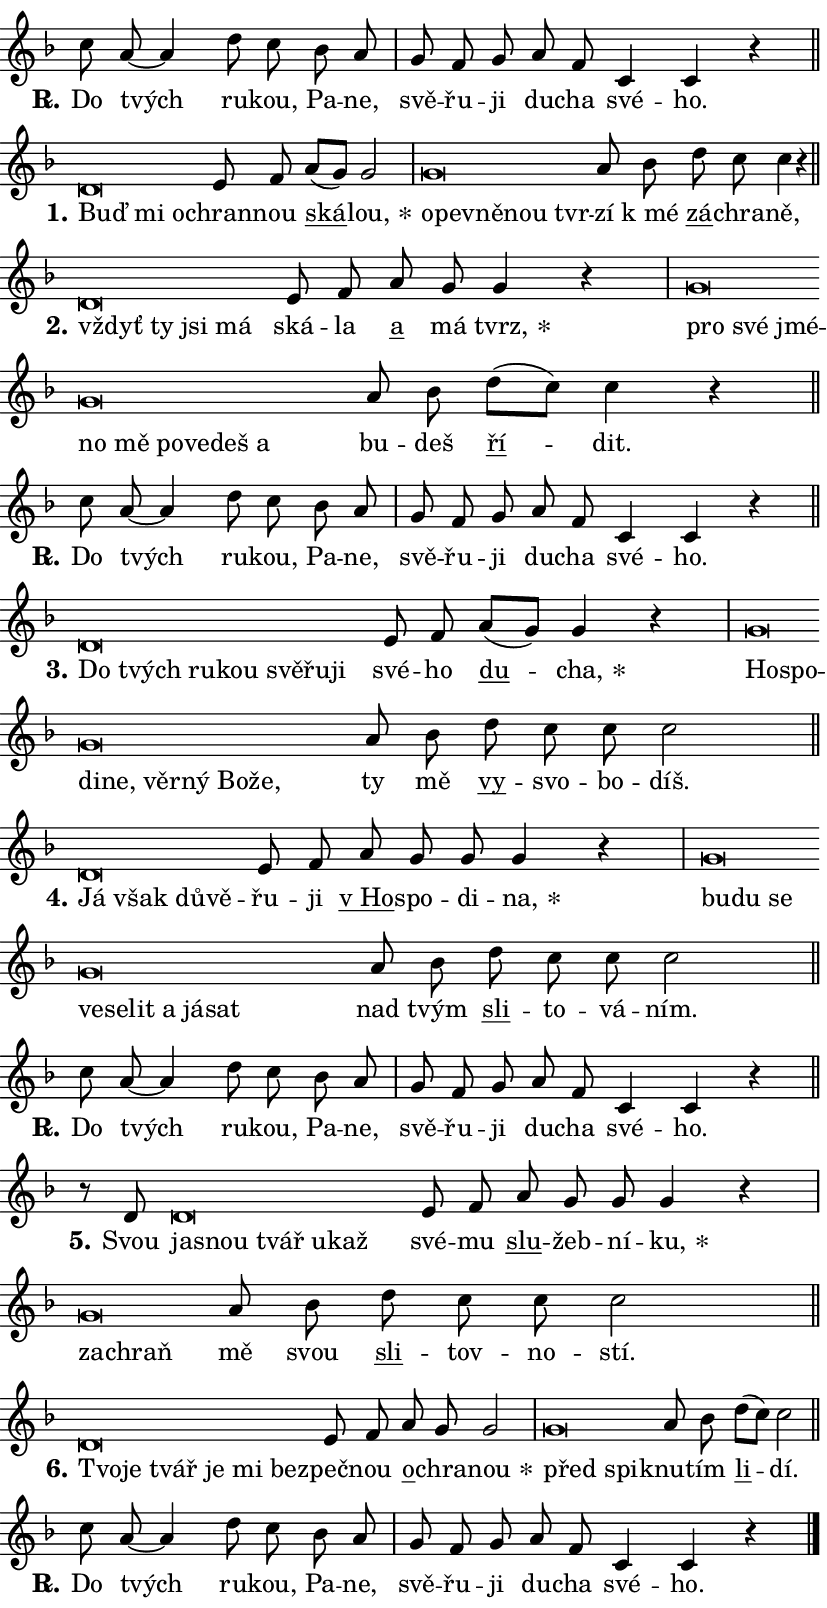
\version "2.24.0"
\header { tagline = "" }
\paper {
  indent = 0\cm
  top-margin = 0\cm
  right-margin = 0.13\cm % to fit lyric hyphens
  bottom-margin = 0\cm
  left-margin = 0\cm
  paper-width = 14\cm
  page-breaking = #ly:one-page-breaking
  system-system-spacing.basic-distance = #11
  score-system-spacing.basic-distance = #11
  ragged-last = ##f
}


%% Author: Thomas Morley
%% https://lists.gnu.org/archive/html/lilypond-user/2020-05/msg00002.html
#(define (line-position grob)
"Returns position of @var[grob} in current system:
   @code{'start}, if at first time-step
   @code{'end}, if at last time-step
   @code{'middle} otherwise
"
  (let* ((col (ly:item-get-column grob))
         (ln (ly:grob-object col 'left-neighbor))
         (rn (ly:grob-object col 'right-neighbor))
         (col-to-check-left (if (ly:grob? ln) ln col))
         (col-to-check-right (if (ly:grob? rn) rn col))
         (break-dir-left
           (and
             (ly:grob-property col-to-check-left 'non-musical #f)
             (ly:item-break-dir col-to-check-left)))
         (break-dir-right
           (and
             (ly:grob-property col-to-check-right 'non-musical #f)
             (ly:item-break-dir col-to-check-right))))
        (cond ((eqv? 1 break-dir-left) 'start)
              ((eqv? -1 break-dir-right) 'end)
              (else 'middle))))

#(define (tranparent-at-line-position vctor)
  (lambda (grob)
  "Relying on @code{line-position} select the relevant enry from @var{vctor}.
Used to determine transparency,"
    (case (line-position grob)
      ((end) (not (vector-ref vctor 0)))
      ((middle) (not (vector-ref vctor 1)))
      ((start) (not (vector-ref vctor 2))))))

noteHeadBreakVisibility =
#(define-music-function (break-visibility)(vector?)
"Makes @code{NoteHead}s transparent relying on @var{break-visibility}"
#{
  \override NoteHead.transparent =
    #(tranparent-at-line-position break-visibility)
#})

#(define delete-ledgers-for-transparent-note-heads
  (lambda (grob)
    "Reads whether a @code{NoteHead} is transparent.
If so this @code{NoteHead} is removed from @code{'note-heads} from
@var{grob}, which is supposed to be @code{LedgerLineSpanner}.
As a result ledgers are not printed for this @code{NoteHead}"
    (let* ((nhds-array (ly:grob-object grob 'note-heads))
           (nhds-list
             (if (ly:grob-array? nhds-array)
                 (ly:grob-array->list nhds-array)
                 '()))
           ;; Relies on the transparent-property being done before
           ;; Staff.LedgerLineSpanner.after-line-breaking is executed.
           ;; This is fragile ...
           (to-keep
             (remove
               (lambda (nhd)
                 (ly:grob-property nhd 'transparent #f))
               nhds-list)))
      ;; TODO find a better method to iterate over grob-arrays, similiar
      ;; to filter/remove etc for lists
      ;; For now rebuilt from scratch
      (set! (ly:grob-object grob 'note-heads)  '())
      (for-each
        (lambda (nhd)
          (ly:pointer-group-interface::add-grob grob 'note-heads nhd))
        to-keep))))

squashNotes = {
  \override NoteHead.X-extent = #'(-0.2 . 0.2)
  \override NoteHead.Y-extent = #'(-0.75 . 0)
  \override NoteHead.stencil =
    #(lambda (grob)
       (let ((pos (ly:grob-property grob 'staff-position)))
         (begin
           (if (< pos -7) (display "ERROR: Lower brevis then expected\n") (display ""))
           (if (<= pos -6) ly:text-interface::print ly:note-head::print))))
}
unSquashNotes = {
  \revert NoteHead.X-extent
  \revert NoteHead.Y-extent
  \revert NoteHead.stencil
}

hideNotes = \noteHeadBreakVisibility #begin-of-line-visible
unHideNotes = \noteHeadBreakVisibility #all-visible

% work-around for resetting accidentals
% https://lilypond.org/doc/v2.23/Documentation/notation/displaying-rhythms#unmetered-music
cadenzaMeasure = {
  \cadenzaOff
  \partial 1024 s1024
  \cadenzaOn
}

#(define-markup-command (accent layout props text) (markup?)
  "Underline accented syllable"
  (interpret-markup layout props
    #{\markup \override #'(offset . 4.3) \underline { #text }#}))

responsum = \markup \concat {
  "R" \hspace #-1.05 \path #0.1 #'((moveto 0 0.07) (lineto 0.9 0.8)) \hspace #0.05 "."
}

spaceSize = #0.6828661417322834 % exact space size for TeX Gyre Schola

\layout {
  \context {
    \Staff
    \remove "Time_signature_engraver"
    \override LedgerLineSpanner.after-line-breaking = #delete-ledgers-for-transparent-note-heads
  }
  \context {
    \Lyrics {
      \override LyricSpace.minimum-distance = \spaceSize
      \override LyricText.font-name = #"TeX Gyre Schola"
      \override LyricText.font-size = 1
      \override StanzaNumber.font-name = #"TeX Gyre Schola Bold"
      \override StanzaNumber.font-size = 1
    }
  }
  \context {
    \Score 
    \override NoteHead.text =
      #(lambda (grob) 
        (let ((pos (ly:grob-property grob 'staff-position)))
          #{\markup {
            \combine
              \halign #-0.55 \raise #(if (= pos -6) 0 0.5) \override #'(thickness . 2) \draw-line #'(3.2 . 0)
              \musicglyph "noteheads.sM1"
          }#}))
  }
}

% magnetic-lyrics.ily
%
%   written by
%     Jean Abou Samra <jean@abou-samra.fr>
%     Werner Lemberg <wl@gnu.org>
%
%   adapted by
%     Jiri Hon <jiri.hon@gmail.com>
%
% Version 2022-Apr-15

% https://www.mail-archive.com/lilypond-user@gnu.org/msg149350.html

#(define (Left_hyphen_pointer_engraver context)
   "Collect syllable-hyphen-syllable occurrences in lyrics and store
them in properties.  This engraver only looks to the left.  For
example, if the lyrics input is @code{foo -- bar}, it does the
following.

@itemize @bullet
@item
Set the @code{text} property of the @code{LyricHyphen} grob between
@q{foo} and @q{bar} to @code{foo}.

@item
Set the @code{left-hyphen} property of the @code{LyricText} grob with
text @q{foo} to the @code{LyricHyphen} grob between @q{foo} and
@q{bar}.
@end itemize

Use this auxiliary engraver in combination with the
@code{lyric-@/text::@/apply-@/magnetic-@/offset!} hook."
   (let ((hyphen #f)
         (text #f))
     (make-engraver
      (acknowledgers
       ((lyric-syllable-interface engraver grob source-engraver)
        (set! text grob)))
      (end-acknowledgers
       ((lyric-hyphen-interface engraver grob source-engraver)
        ;(when (not (grob::has-interface grob 'lyric-space-interface))
          (set! hyphen grob)));)
      ((stop-translation-timestep engraver)
       (when (and text hyphen)
         (ly:grob-set-object! text 'left-hyphen hyphen))
       (set! text #f)
       (set! hyphen #f)))))

#(define (lyric-text::apply-magnetic-offset! grob)
   "If the space between two syllables is less than the value in
property @code{LyricText@/.details@/.squash-threshold}, move the right
syllable to the left so that it gets concatenated with the left
syllable.

Use this function as a hook for
@code{LyricText@/.after-@/line-@/breaking} if the
@code{Left_@/hyphen_@/pointer_@/engraver} is active."
   (let ((hyphen (ly:grob-object grob 'left-hyphen #f)))
     (when hyphen
       (let ((left-text (ly:spanner-bound hyphen LEFT)))
         (when (grob::has-interface left-text 'lyric-syllable-interface)
           (let* ((common (ly:grob-common-refpoint grob left-text X))
                  (this-x-ext (ly:grob-extent grob common X))
                  (left-x-ext
                   (begin
                     ;; Trigger magnetism for left-text.
                     (ly:grob-property left-text 'after-line-breaking)
                     (ly:grob-extent left-text common X)))
                  ;; `delta` is the gap width between two syllables.
                  (delta (- (interval-start this-x-ext)
                            (interval-end left-x-ext)))
                  (details (ly:grob-property grob 'details))
                  (threshold (assoc-get 'squash-threshold details 0.2)))
             (when (< delta threshold)
               (let* (;; We have to manipulate the input text so that
                      ;; ligatures crossing syllable boundaries are not
                      ;; disabled.  For languages based on the Latin
                      ;; script this is essentially a beautification.
                      ;; However, for non-Western scripts it can be a
                      ;; necessity.
                      (lt (ly:grob-property left-text 'text))
                      (rt (ly:grob-property grob 'text))
                      (is-space (grob::has-interface hyphen 'lyric-space-interface))
                      (space (if is-space " " ""))
                      (extra-delta (if is-space spaceSize 0))
                      ;; Append new syllable.
                      (ltrt-space (if (and (string? lt) (string? rt))
                                (string-append lt space rt)
                                (make-concat-markup (list lt space rt))))
                      ;; Right-align `ltrt` to the right side.
                      (ltrt-space-markup (grob-interpret-markup
                               grob
                               (make-translate-markup
                                (cons (interval-length this-x-ext) 0)
                                (make-right-align-markup ltrt-space)))))
                 (begin
                   ;; Don't print `left-text`.
                   (ly:grob-set-property! left-text 'stencil #f)
                   ;; Set text and stencil (which holds all collected
                   ;; syllables so far) and shift it to the left.
                   (ly:grob-set-property! grob 'text ltrt-space)
                   (ly:grob-set-property! grob 'stencil ltrt-space-markup)
                   (ly:grob-translate-axis! grob (- (- delta extra-delta)) X))))))))))


#(define (lyric-hyphen::displace-bounds-first grob)
   ;; Make very sure this callback isn't triggered too early.
   (let ((left (ly:spanner-bound grob LEFT))
         (right (ly:spanner-bound grob RIGHT)))
     (ly:grob-property left 'after-line-breaking)
     (ly:grob-property right 'after-line-breaking)
     (ly:lyric-hyphen::print grob)))

squashThreshold = #0.4

\layout {
  \context {
    \Lyrics
    \consists #Left_hyphen_pointer_engraver
    \override LyricText.after-line-breaking =
      #lyric-text::apply-magnetic-offset!
    \override LyricHyphen.stencil = #lyric-hyphen::displace-bounds-first
    \override LyricText.details.squash-threshold = \squashThreshold
    \override LyricHyphen.minimum-distance = 0
    \override LyricHyphen.minimum-length = \squashThreshold
  }
}

squashText = \override LyricText.details.squash-threshold = 9999
unSquashText = \override LyricText.details.squash-threshold = \squashThreshold

leftText = \override LyricText.self-alignment-X = #LEFT
unLeftText = \revert LyricText.self-alignment-X

starOffset = #(lambda (grob) 
                (let ((x_offset (ly:self-alignment-interface::aligned-on-x-parent grob)))
                  (if (= x_offset 0) 0 (+ x_offset 1.2))))

star = #(define-music-function (syllable)(string?)
"Append star separator at the end of a syllable"
#{
  \once \override LyricText.X-offset = #starOffset
  \lyricmode { \markup {
    #syllable
    \override #'((font-name . "TeX Gyre Schola Bold")) \hspace #0.2 \lower #0.65 \larger "*"
  } }
#})

starAccent = #(define-music-function (syllable)(string?)
"Append star separator at the end of a syllable and make accent"
#{
  \once \override LyricText.X-offset = #starOffset
  \lyricmode { \markup {
    \accent #syllable
    \override #'((font-name . "TeX Gyre Schola Bold")) \hspace #0.2 \lower #0.65 \larger "*"
  } }
#})

breath = #(define-music-function (syllable)(string?)
"Append breathing indicator at the end of a syllable"
#{
  \lyricmode { \markup { #syllable "+" } }
#})

optionalBreath = #(define-music-function (syllable)(string?)
"Append optional breathing indicator at the end of a syllable"
#{
  \lyricmode { \markup { #syllable "(+)" } }
#})


\score {
    <<
        \new Voice = "melody" { \cadenzaOn \key f \major \relative { c''8 a~ a4 d8 c bes a \cadenzaMeasure \bar "|" g f g a f c4 c r \cadenzaMeasure \bar "||" \break } }
        \new Lyrics \lyricsto "melody" { \lyricmode { \set stanza = \responsum
Do tvých ru -- kou, Pa -- ne, svě -- řu -- ji du -- cha své -- ho. } }
    >>
    \layout {}
}

\score {
    <<
        \new Voice = "melody" { \cadenzaOn \key f \major \relative { \squashNotes d'\breve*1/16 \hideNotes \breve*1/16 \breve*1/16 \bar "" \unHideNotes \unSquashNotes e8 f \bar "" a[( g)] g2 \cadenzaMeasure \bar "|" \squashNotes g\breve*1/16 \hideNotes \breve*1/16 \bar "" \breve*1/16 \bar "" \breve*1/16 \breve*1/16 \bar "" \unHideNotes \unSquashNotes a8 bes \bar "" d c c4 r \cadenzaMeasure \bar "||" \break } }
        \new Lyrics \lyricsto "melody" { \lyricmode { \set stanza = "1."
\leftText Buď \squashText mi o -- \unLeftText \unSquashText chran -- nou \markup \accent ská -- \star lou, \leftText o -- \squashText pev -- ně -- nou tvr -- \unLeftText \unSquashText zí "k mé" \markup \accent zá -- chra -- ně, } }
    >>
    \layout {}
}

\score {
    <<
        \new Voice = "melody" { \cadenzaOn \key f \major \relative { \squashNotes d'\breve*1/16 \hideNotes \breve*1/16 \bar "" \breve*1/16 \breve*1/16 \bar "" \unHideNotes \unSquashNotes e8 f \bar "" a g g4 r \cadenzaMeasure \bar "|" \squashNotes g\breve*1/16 \hideNotes \breve*1/16 \bar "" \breve*1/16 \bar "" \breve*1/16 \bar "" \breve*1/16 \bar "" \breve*1/16 \bar "" \breve*1/16 \bar "" \breve*1/16 \breve*1/16 \bar "" \unHideNotes \unSquashNotes a8 bes \bar "" d[( c)] c4 r \cadenzaMeasure \bar "||" \break } }
        \new Lyrics \lyricsto "melody" { \lyricmode { \set stanza = "2."
\leftText vždyť \squashText ty jsi má \unLeftText \unSquashText ská -- la \markup \accent a má \star tvrz, \leftText pro \squashText své jmé -- no mě po -- ve -- deš a \unLeftText \unSquashText bu -- deš \markup \accent ří -- dit. } }
    >>
    \layout {}
}

\score {
    <<
        \new Voice = "melody" { \cadenzaOn \key f \major \relative { c''8 a~ a4 d8 c bes a \cadenzaMeasure \bar "|" g f g a f c4 c r \cadenzaMeasure \bar "||" \break } }
        \new Lyrics \lyricsto "melody" { \lyricmode { \set stanza = \responsum
Do tvých ru -- kou, Pa -- ne, svě -- řu -- ji du -- cha své -- ho. } }
    >>
    \layout {}
}

\score {
    <<
        \new Voice = "melody" { \cadenzaOn \key f \major \relative { \squashNotes d'\breve*1/16 \hideNotes \breve*1/16 \bar "" \breve*1/16 \bar "" \breve*1/16 \bar "" \breve*1/16 \bar "" \breve*1/16 \breve*1/16 \bar "" \unHideNotes \unSquashNotes e8 f \bar "" a[( g)] g4 r \cadenzaMeasure \bar "|" \squashNotes g\breve*1/16 \hideNotes \breve*1/16 \bar "" \breve*1/16 \bar "" \breve*1/16 \bar "" \breve*1/16 \bar "" \breve*1/16 \bar "" \breve*1/16 \breve*1/16 \bar "" \unHideNotes \unSquashNotes a8 bes \bar "" d c c c2 \cadenzaMeasure \bar "||" \break } }
        \new Lyrics \lyricsto "melody" { \lyricmode { \set stanza = "3."
\leftText Do \squashText tvých ru -- kou svě -- řu -- ji \unLeftText \unSquashText své -- ho \markup \accent du -- \star cha, \leftText Ho -- \squashText spo -- di -- ne, věr -- ný Bo -- že, \unLeftText \unSquashText ty mě \markup \accent vy -- svo -- bo -- díš. } }
    >>
    \layout {}
}

\score {
    <<
        \new Voice = "melody" { \cadenzaOn \key f \major \relative { \squashNotes d'\breve*1/16 \hideNotes \breve*1/16 \bar "" \breve*1/16 \breve*1/16 \bar "" \unHideNotes \unSquashNotes e8 f \bar "" a g g g4 r \cadenzaMeasure \bar "|" \squashNotes g\breve*1/16 \hideNotes \breve*1/16 \bar "" \breve*1/16 \bar "" \breve*1/16 \bar "" \breve*1/16 \bar "" \breve*1/16 \bar "" \breve*1/16 \bar "" \breve*1/16 \breve*1/16 \bar "" \unHideNotes \unSquashNotes a8 bes \bar "" d c c c2 \cadenzaMeasure \bar "||" \break } }
        \new Lyrics \lyricsto "melody" { \lyricmode { \set stanza = "4."
\leftText Já \squashText však dů -- vě -- \unLeftText \unSquashText řu -- ji \markup \accent "v Ho" -- spo -- di -- \star na, \leftText bu -- \squashText du se ve -- se -- lit a já -- sat \unLeftText \unSquashText nad tvým \markup \accent sli -- to -- vá -- ním. } }
    >>
    \layout {}
}

\score {
    <<
        \new Voice = "melody" { \cadenzaOn \key f \major \relative { c''8 a~ a4 d8 c bes a \cadenzaMeasure \bar "|" g f g a f c4 c r \cadenzaMeasure \bar "||" \break } }
        \new Lyrics \lyricsto "melody" { \lyricmode { \set stanza = \responsum
Do tvých ru -- kou, Pa -- ne, svě -- řu -- ji du -- cha své -- ho. } }
    >>
    \layout {}
}

\score {
    <<
        \new Voice = "melody" { \cadenzaOn \key f \major \relative { r8 d'8 \squashNotes d\breve*1/16 \hideNotes \breve*1/16 \bar "" \breve*1/16 \bar "" \breve*1/16 \breve*1/16 \bar "" \unHideNotes \unSquashNotes e8 f \bar "" a g g g4 r \cadenzaMeasure \bar "|" \squashNotes g\breve*1/16 \hideNotes \breve*1/16 \bar "" \unHideNotes \unSquashNotes a8 bes \bar "" d c c c2 \cadenzaMeasure \bar "||" \break } }
        \new Lyrics \lyricsto "melody" { \lyricmode { \set stanza = "5."
Svou \leftText ja -- \squashText snou tvář u -- kaž \unLeftText \unSquashText své -- mu \markup \accent slu -- žeb -- ní -- \star ku, \leftText za -- \squashText chraň \unLeftText \unSquashText mě svou \markup \accent sli -- tov -- no -- stí. } }
    >>
    \layout {}
}

\score {
    <<
        \new Voice = "melody" { \cadenzaOn \key f \major \relative { \squashNotes d'\breve*1/16 \hideNotes \breve*1/16 \bar "" \breve*1/16 \bar "" \breve*1/16 \bar "" \breve*1/16 \breve*1/16 \bar "" \unHideNotes \unSquashNotes e8 f \bar "" a g g2 \cadenzaMeasure \bar "|" \squashNotes g\breve*1/16 \hideNotes \breve*1/16 \bar "" \unHideNotes \unSquashNotes a8 bes \bar "" d[( c)] c2 \cadenzaMeasure \bar "||" \break } }
        \new Lyrics \lyricsto "melody" { \lyricmode { \set stanza = "6."
\leftText Tvo -- \squashText je tvář je mi bez -- \unLeftText \unSquashText peč -- nou \markup \accent o -- chra -- \star nou \leftText před \squashText spik -- \unLeftText \unSquashText nu -- tím \markup \accent li -- dí. } }
    >>
    \layout {}
}

\score {
    <<
        \new Voice = "melody" { \cadenzaOn \key f \major \relative { c''8 a~ a4 d8 c bes a \cadenzaMeasure \bar "|" g f g a f c4 c r \cadenzaMeasure \bar "||" \break } \bar "|." }
        \new Lyrics \lyricsto "melody" { \lyricmode { \set stanza = \responsum
Do tvých ru -- kou, Pa -- ne, svě -- řu -- ji du -- cha své -- ho. } }
    >>
    \layout {}
}
